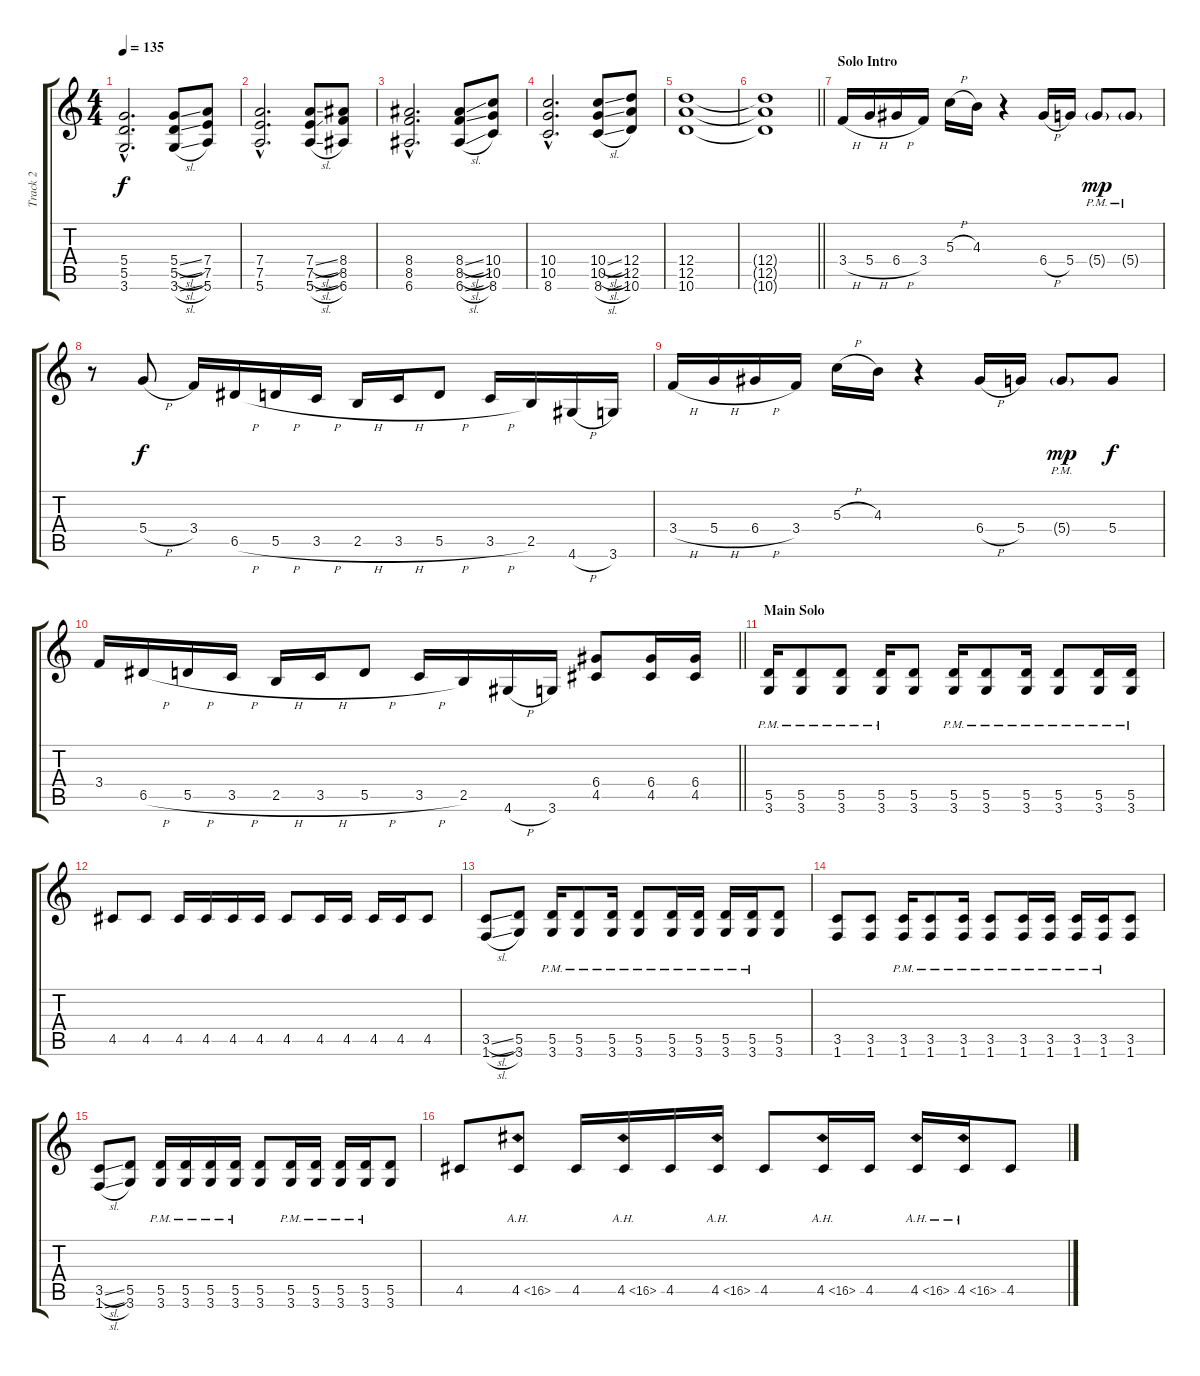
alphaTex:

\track ("Track 2" "Track 2") {instrument distortionguitar}
\staff {score tabs}
\tuning (E4 B3 G3 D3 A2 E2) {hide}
\ts (4 4)
\tempo 135
\clef g2
\ks c
(5.4{hac} 5.5{hac} 3.6{hac}).2{d dy f} (5.4{sl} 5.5{sl} 3.6{sl}).8 (7.4 7.5 5.6).8 |
(7.4{hac} 7.5{hac} 5.6{hac}).2{d} (7.4{sl} 7.5{sl} 5.6{sl}).8 (8.4 8.5 6.6).8 |
(8.4{hac} 8.5{hac} 6.6{hac}).2{d} (8.4{sl} 8.5{sl} 6.6{sl}).8 (10.4 10.5 8.6).8 |
(10.4{hac} 10.5{hac} 8.6{hac}).2{d} (10.4{sl} 10.5{sl} 8.6{sl}).8 (12.4 12.5 10.6).8 |
(12.4 12.5 10.6).1 |
\barLineRight lightlight
(12.4{t} 12.5{t} 10.6{t}).1 |
\section ("" "Solo Intro")
3.4{h}.16 5.4{h}.16 6.4{h}.16 3.4.16 5.3{h}.16 4.3.16 r.4 6.4{h}.16 5.4.16 5.4{g pm}.8{dy mp} 5.4{g pm}.8 |
r.8 5.4{h}.8{dy f} 3.4.16 6.5{h}.16 5.5{h}.16 3.5{h}.16 2.5{h}.16 3.5{h}.16 5.5{h}.8 3.5{h}.16 2.5.16 4.6{h}.16 3.6.16 |
3.4{h}.16 5.4{h}.16 6.4{h}.16 3.4.16 5.3{h}.16 4.3.16 r.4 6.4{h}.16 5.4.16 5.4{g pm}.8{dy mp} 5.4.8{dy f} |
\barLineRight lightlight
3.4.16 6.5{h}.16 5.5{h}.16 3.5{h}.16 2.5{h}.16 3.5{h}.16 5.5{h}.8 3.5{h}.16 2.5.16 4.6{h}.16 3.6.16 (6.4 4.5).8 (6.4 4.5).16 (6.4 4.5).16 |
\section ("" "Main Solo")
(5.5{pm} 3.6{pm}).16 (5.5{pm} 3.6{pm}).8 (5.5{pm} 3.6{pm}).8 (5.5{pm} 3.6{pm}).16 (5.5 3.6).8 (5.5{pm} 3.6{pm}).16 (5.5{pm} 3.6{pm}).8 (5.5{pm} 3.6{pm}).16 (5.5{pm} 3.6{pm}).8 (5.5{pm} 3.6{pm}).16 (5.5{pm} 3.6{pm}).16 |
4.5.8 4.5.8 4.5.16 4.5.16 4.5.16 4.5.16 4.5.8 4.5.16 4.5.16 4.5.16 4.5.16 4.5.8 |
(3.5{sl} 1.6{sl}).8 (5.5 3.6).8 (5.5{pm} 3.6{pm}).16 (5.5{pm} 3.6{pm}).8 (5.5{pm} 3.6{pm}).16 (5.5{pm} 3.6{pm}).8 (5.5{pm} 3.6{pm}).16 (5.5{pm} 3.6{pm}).16 (5.5{pm} 3.6{pm}).16 (5.5{pm} 3.6{pm}).16 (5.5 3.6).8 |
(3.5 1.6).8 (3.5 1.6).8 (3.5{pm} 1.6{pm}).16 (3.5{pm} 1.6{pm}).8 (3.5{pm} 1.6{pm}).16 (3.5{pm} 1.6{pm}).8 (3.5{pm} 1.6{pm}).16 (3.5{pm} 1.6{pm}).16 (3.5{pm} 1.6{pm}).16 (3.5{pm} 1.6{pm}).16 (3.5 1.6).8 |
(3.5{sl} 1.6{sl}).8 (5.5 3.6).8 (5.5{pm} 3.6{pm}).16 (5.5{pm} 3.6{pm}).16 (5.5{pm} 3.6{pm}).16 (5.5{pm} 3.6{pm}).16 (5.5 3.6).8 (5.5{pm} 3.6{pm}).16 (5.5{pm} 3.6{pm}).16 (5.5{pm} 3.6{pm}).16 (5.5{pm} 3.6{pm}).16 (5.5 3.6).8 |
4.5.8 4.5{ah 12}.8 4.5.16 4.5{ah 12}.16 4.5.16 4.5{ah 12}.16 4.5.8 4.5{ah 12}.16 4.5.16 4.5{ah 12}.16 4.5{ah 12}.16 4.5.8
